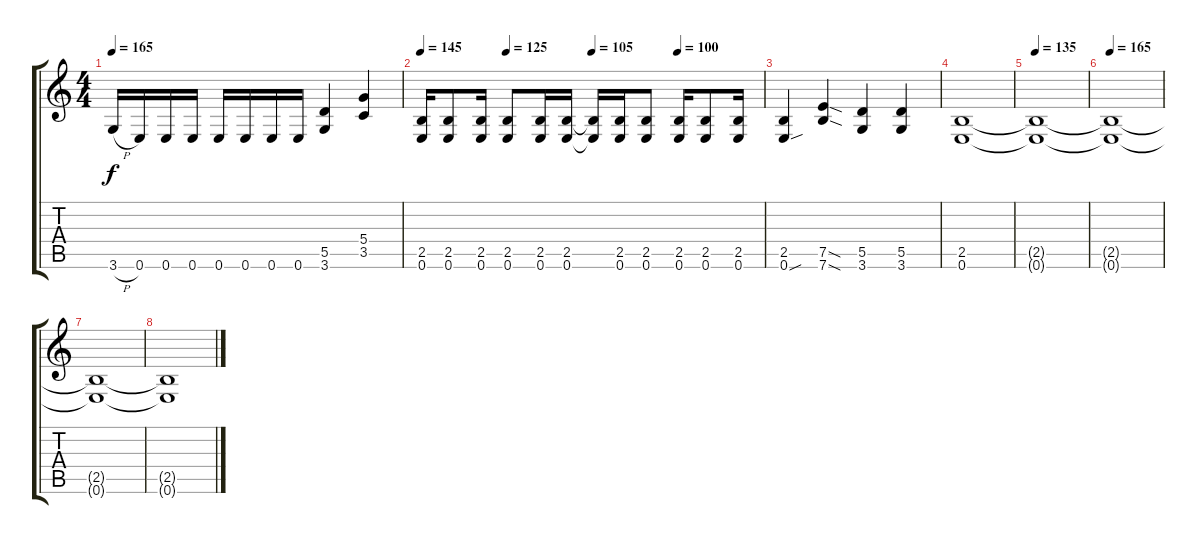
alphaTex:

\track "" {instrument distortionguitar}
\staff {score tabs}
\tuning (E4 B3 G3 D3 A2 E2) {hide}
\ts (4 4)
\tempo 165
\clef g2
\ks c
3.6{h}.16{dy f} 0.6.16 0.6.16 0.6.16 0.6.16 0.6.16 0.6.16 0.6.16 (5.5 3.6).4 (5.4 3.5).4 |
\tempo 145
\tempo (125 0.25)
\tempo (105 0.5)
\tempo (100 0.75)
(2.5 0.6).16 (2.5 0.6).8 (2.5 0.6).16 (2.5 0.6).8 (2.5 0.6).16 (2.5 0.6).16 (2.5{t} 0.6{t}).16 (2.5 0.6).16 (2.5 0.6).8 (2.5 0.6).16 (2.5 0.6).8 (2.5 0.6).16 |
(2.5 0.6{sou}).4 (7.5{sod} 7.6{sod}).4 (5.5 3.6).4 (5.5 3.6).4 |
(2.5 0.6).1 |
\tempo 135
(2.5{t} 0.6{t}).1 |
\tempo 165
(2.5{t} 0.6{t}).1 |
(2.5{t} 0.6{t}).1 |
(2.5{t} 0.6{t}).1
